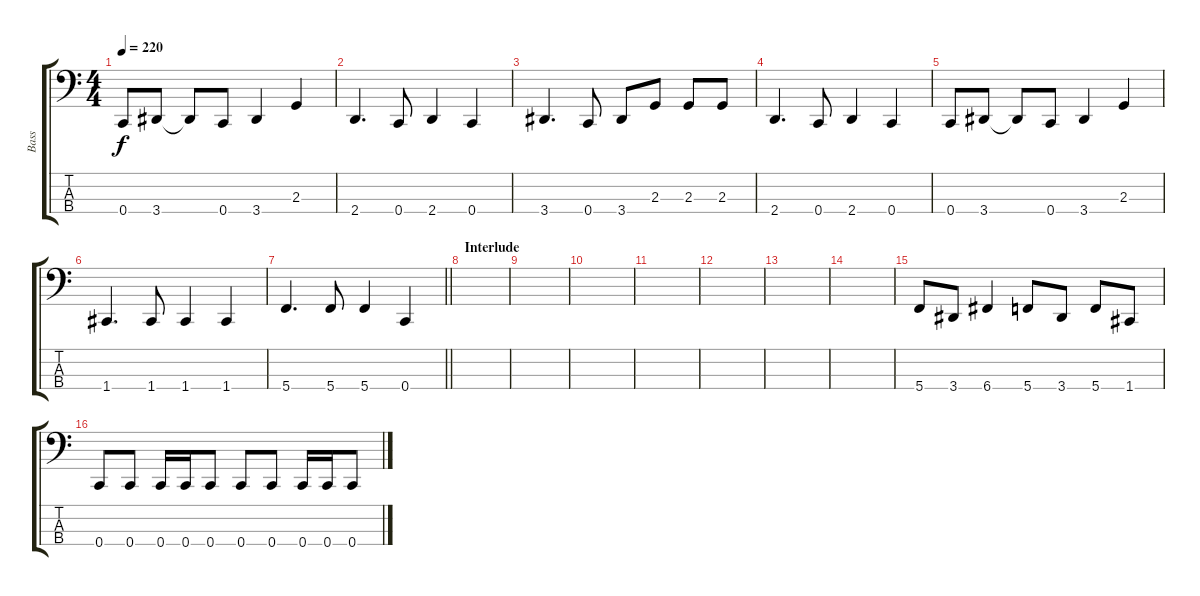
\track ("Bass" "Bass") {instrument electricbassfinger}
\staff {score tabs}
\tuning (Eb2 Bb1 F1 C1) {hide}
\ts (4 4)
\tempo 220
\clef f4
\ks c
0.4.8{dy f} 3.4.8 3.4{t}.8 0.4.8 3.4.4 2.3.4 |
2.4.4{d} 0.4.8 2.4.4 0.4.4 |
3.4.4{d} 0.4.8 3.4.8 2.3.8 2.3.8 2.3.8 |
2.4.4{d} 0.4.8 2.4.4 0.4.4 |
0.4.8 3.4.8 3.4{t}.8 0.4.8 3.4.4 2.3.4 |
1.4.4{d} 1.4.8 1.4.4 1.4.4 |
\barLineRight lightlight
5.4.4{d} 5.4.8 5.4.4 0.4.4 |
\section ("" "Interlude")
|
|
|
|
|
|
|
5.4.8 3.4.8 6.4.4 5.4.8 3.4.8 5.4.8 1.4.8 |
0.4.8 0.4.8 0.4.16 0.4.16 0.4.8 0.4.8 0.4.8 0.4.16 0.4.16 0.4.8
